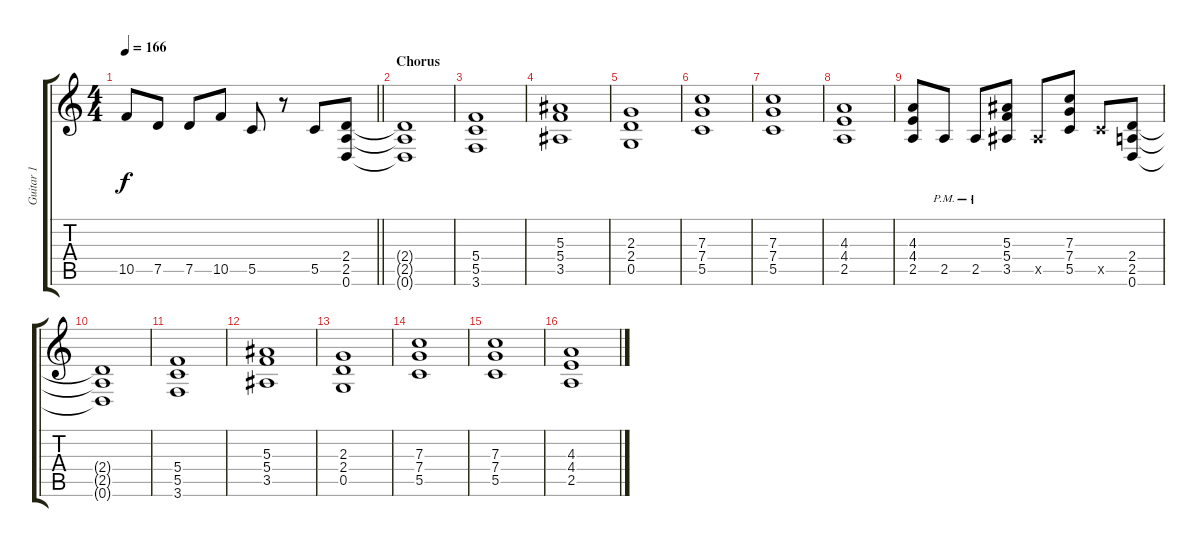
\track ("Guitar 1" "Guitar 1") {instrument distortionguitar}
\staff {score tabs}
\tuning (D4 A3 F3 C3 G2 D2) {hide}
\ts (4 4)
\tempo 166
\clef g2
\barLineRight lightlight
\ks c
10.5.8{dy f} 7.5.8 7.5.8 10.5.8 5.5.8 r.8 5.5.8 (2.4 2.5 0.6).8 |
\section ("" "Chorus")
(2.4{t} 2.5{t} 0.6{t}).1 |
(5.4 5.5 3.6).1 |
(5.3 5.4 3.5).1 |
(2.3 2.4 0.5).1 |
(7.3 7.4 5.5).1 |
(7.3 7.4 5.5).1 |
(4.3 4.4 2.5).1 |
(4.3 4.4 2.5).8 2.5{pm}.8 2.5{pm}.8 (5.3 5.4 3.5).8 3.5{x}.8 (7.3 7.4 5.5).8 5.5{x}.8 (2.4 2.5 0.6).8 |
(2.4{t} 2.5{t} 0.6{t}).1 |
(5.4 5.5 3.6).1 |
(5.3 5.4 3.5).1 |
(2.3 2.4 0.5).1 |
(7.3 7.4 5.5).1 |
(7.3 7.4 5.5).1 |
(4.3 4.4 2.5).1
